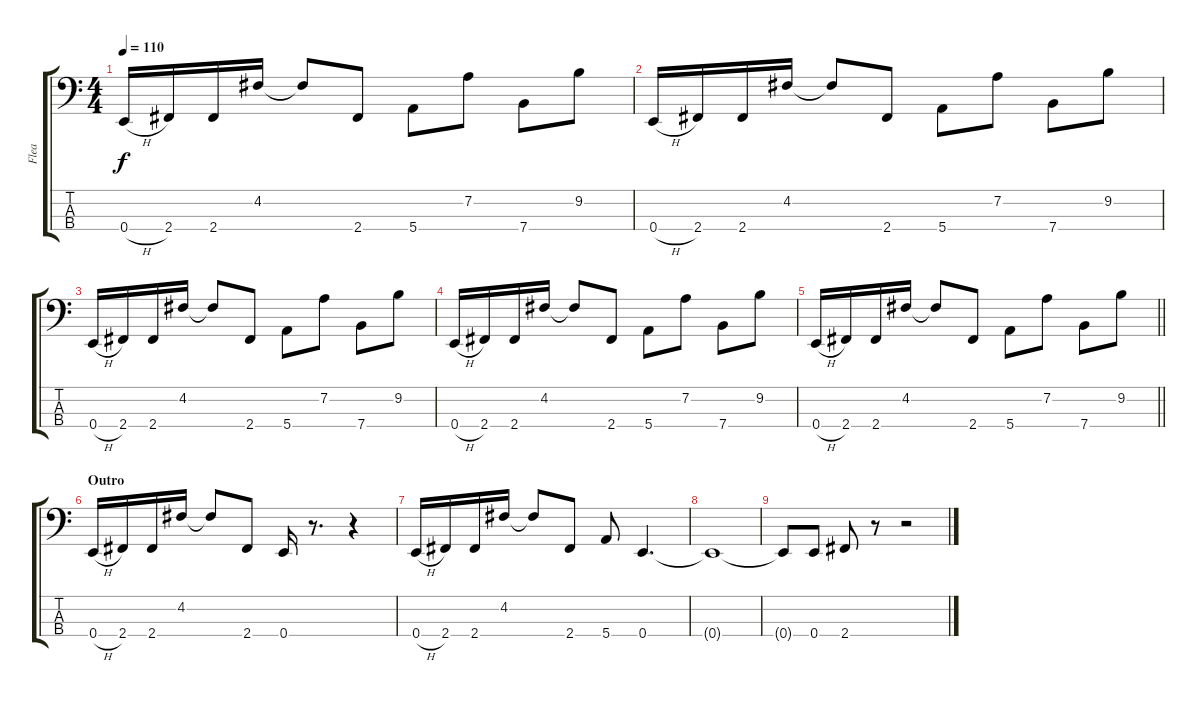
\track ("Flea" "Flea") {instrument slapbass1}
\staff {score tabs}
\tuning (G2 D2 A1 E1) {hide}
\ts (4 4)
\tempo 110
\clef f4
\ks c
0.4{h}.16{dy f} 2.4.16 2.4.16 4.2.16 4.2{t}.8 2.4.8 5.4.8 7.2.8 7.4.8 9.2.8 |
0.4{h}.16 2.4.16 2.4.16 4.2.16 4.2{t}.8 2.4.8 5.4.8 7.2.8 7.4.8 9.2.8 |
0.4{h}.16 2.4.16 2.4.16 4.2.16 4.2{t}.8 2.4.8 5.4.8 7.2.8 7.4.8 9.2.8 |
0.4{h}.16 2.4.16 2.4.16 4.2.16 4.2{t}.8 2.4.8 5.4.8 7.2.8 7.4.8 9.2.8 |
\barLineRight lightlight
0.4{h}.16 2.4.16 2.4.16 4.2.16 4.2{t}.8 2.4.8 5.4.8 7.2.8 7.4.8 9.2.8 |
\section ("" "Outro")
0.4{h}.16 2.4.16 2.4.16 4.2.16 4.2{t}.8 2.4.8 0.4.16 r.8{d} r.4 |
0.4{h}.16 2.4.16 2.4.16 4.2.16 4.2{t}.8 2.4.8 5.4.8 0.4.4{d} |
0.4{t}.1 |
0.4{t}.8 0.4.8 2.4.8 r.8 r.2
